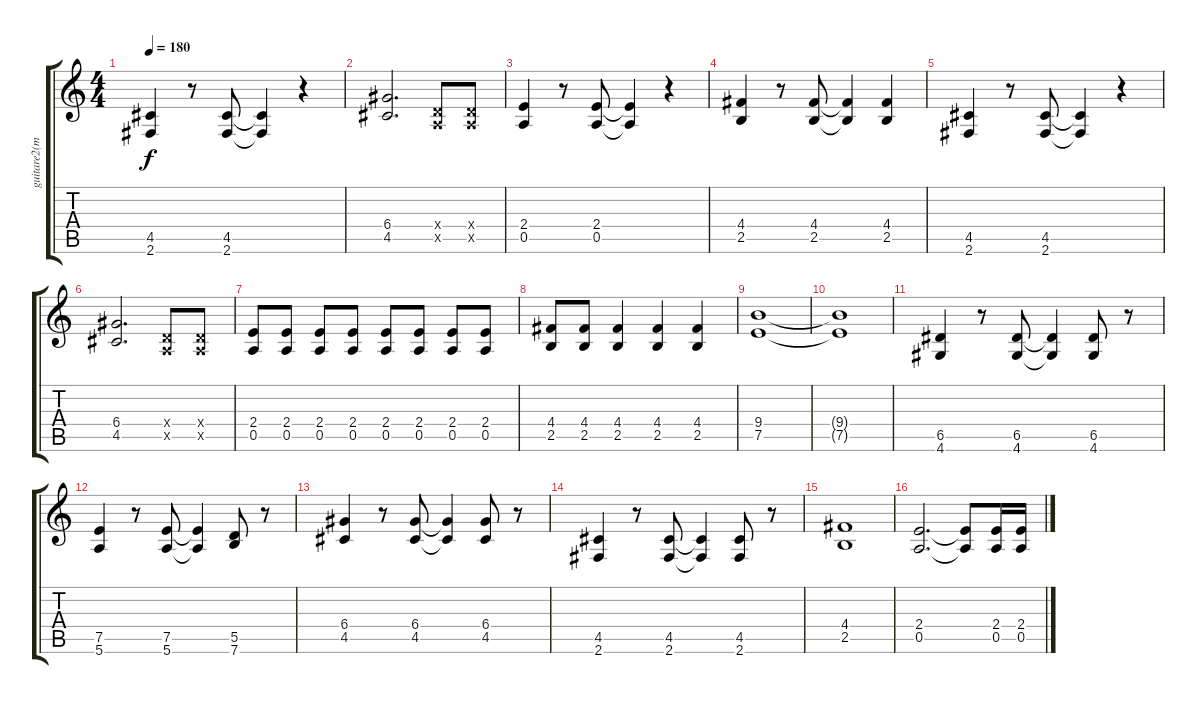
\track ("guitare2(mick)" "guitare2(m") {instrument distortionguitar}
\staff {score tabs}
\tuning (E4 B3 G3 D3 A2 E2) {hide}
\ts (4 4)
\tempo 180
\clef g2
\ks c
(4.5 2.6).4{dy f} r.8 (4.5 2.6).8 (4.5{t} 2.6{t}).4 r.4 |
(6.4 4.5).2{d} (0.4{x} 0.5{x}).8 (0.4{x} 0.5{x}).8 |
(2.4 0.5).4 r.8 (2.4 0.5).8 (2.4{t} 0.5{t}).4 r.4 |
(4.4 2.5).4 r.8 (4.4 2.5).8 (4.4{t} 2.5{t}).4 (4.4 2.5).4 |
(4.5 2.6).4 r.8 (4.5 2.6).8 (4.5{t} 2.6{t}).4 r.4 |
(6.4 4.5).2{d} (0.4{x} 0.5{x}).8 (0.4{x} 0.5{x}).8 |
(2.4 0.5).8 (2.4 0.5).8 (2.4 0.5).8 (2.4 0.5).8 (2.4 0.5).8 (2.4 0.5).8 (2.4 0.5).8 (2.4 0.5).8 |
(4.4 2.5).8 (4.4 2.5).8 (4.4 2.5).4 (4.4 2.5).4 (4.4 2.5).4 |
(9.4 7.5).1 |
(9.4{t} 7.5{t}).1 |
(6.5 4.6).4 r.8 (6.5 4.6).8 (6.5{t} 4.6{t}).4 (6.5 4.6).8 r.8 |
(7.5 5.6).4 r.8 (7.5 5.6).8 (7.5{t} 5.6{t}).4 (5.5 7.6).8 r.8 |
(6.4 4.5).4 r.8 (6.4 4.5).8 (6.4{t} 4.5{t}).4 (6.4 4.5).8 r.8 |
(4.5 2.6).4 r.8 (4.5 2.6).8 (4.5{t} 2.6{t}).4 (4.5 2.6).8 r.8 |
(4.4 2.5).1 |
(2.4 0.5).2{d} (2.4{t} 0.5{t}).8 (2.4 0.5).16 (2.4 0.5).16
